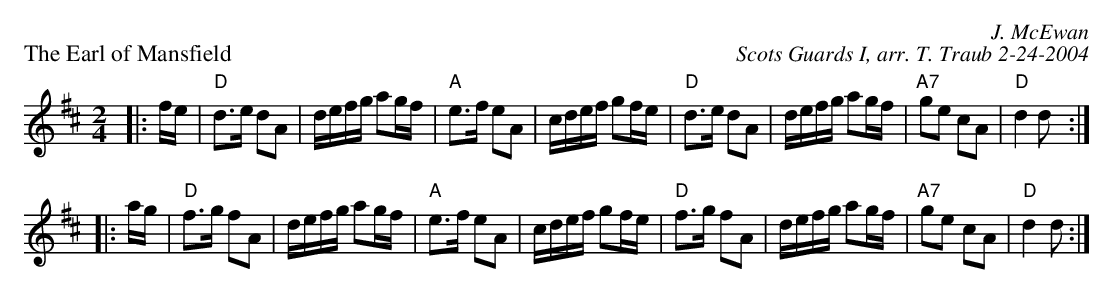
X:1
P: The Earl of Mansfield
C: J. McEwan
C: Scots Guards I, arr. T. Traub 2-24-2004
M: 2/4
L: 1/8
K: D
|: f/e/|"D"d>e dA|d/e/f/g/ ag/f/|"A"e>f eA|c/d/e/f/ gf/e/|"D"d>e dA|d/e/f/g/ ag/f/|"A7"ge cA|"D"d2 d :|
|: a/g/|"D"f>g fA|d/e/f/g/ ag/f/|"A"e>f eA|c/d/e/f/ gf/e/|"D"f>g fA|d/e/f/g/ ag/f/|"A7"ge cA|"D"d2 d :|
